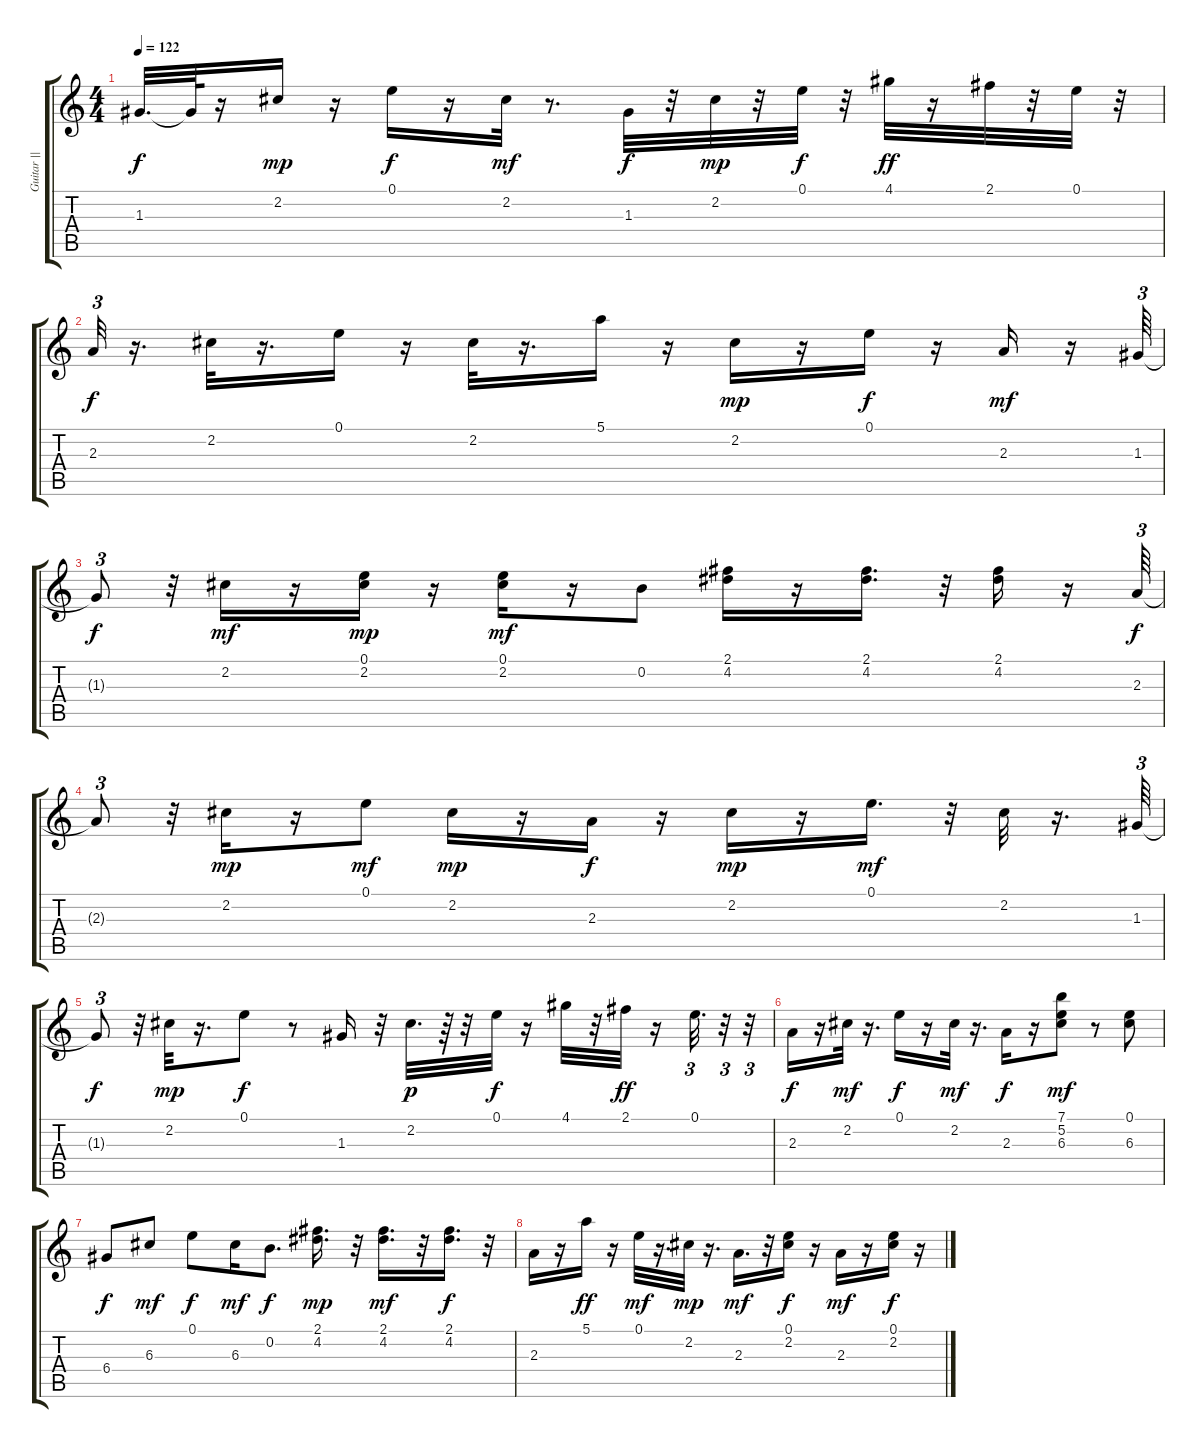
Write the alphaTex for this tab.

\track ("Guitar ||" "Guitar ||") {instrument electricguitarclean}
\staff {score tabs}
\tuning (E4 B3 G3 D3 A2 E2) {hide}
\ts (4 4)
\tempo 122
\clef g2
\ks c
1.3.32{d dy f} 1.3{t}.64 r.16 2.2.16{dy mp} r.16 0.1.16{dy f} r.16 2.2.32{dy mf} r.8{d} 1.3.32{dy f} r.32 2.2.32{dy mp} r.32 0.1.32{dy f} r.32 4.1.32{dy ff} r.16 2.1.32 r.32 0.1.32 r.32 |
2.3.32{tu (3 2) dy f} r.16{d} 2.2.32 r.16{d} 0.1.16 r.16 2.2.32 r.16{d} 5.1.16 r.16 2.2.16{dy mp} r.16 0.1.16{dy f} r.16 2.3.16{dy mf} r.16 1.3.64{tu (3 2)} |
1.3{t}.8{tu (3 2) dy f} r.32 2.2.16{dy mf} r.16 (0.1 2.2).16{dy mp} r.16 (0.1 2.2).16{dy mf} r.16 0.2.8 (2.1 4.2).16 r.16 (2.1 4.2).16{d} r.32 (2.1 4.2).16 r.16 2.3.64{tu (3 2) dy f} |
2.3{t}.8{tu (3 2)} r.32 2.2.16{dy mp} r.16 0.1.8{dy mf} 2.2.16{dy mp} r.16 2.3.16{dy f} r.16 2.2.16{dy mp} r.16 0.1.16{d dy mf} r.32 2.2.32 r.16{d} 1.3.64{tu (3 2)} |
1.3{t}.8{tu (3 2) dy f} r.32 2.2.32{dy mp} r.16{d} 0.1.8{dy f} r.8 1.3.16 r.32 2.2.32{d dy p} r.64 r.32 0.1.32{dy f} r.16 4.1.32 r.32 2.1.32{dy ff} r.16 0.1.32{d tu (3 2)} r.32{tu (3 2)} r.32{tu (3 2)} |
2.3.16{dy f} r.16 2.2.32{dy mf} r.16{d} 0.1.16{dy f} r.16 2.2.32{dy mf} r.16{d} 2.3.16{dy f} r.16 (7.1 5.2 6.3).8{dy mf} r.8 (0.1 6.3).8 |
6.4.8{dy f} 6.3.8{dy mf} 0.1.8{dy f} 6.3.16{dy mf} 0.2.8{d dy f} (2.1 4.2).16{d dy mp} r.32 (2.1 4.2).16{d dy mf} r.32 (2.1 4.2).16{d dy f} r.32 |
2.3.16 r.16 5.1.16{dy ff} r.16 0.1.32{dy mf} r.16{d} 2.2.32{dy mp} r.16{d} 2.3.16{d dy mf} r.32 (0.1 2.2).16{dy f} r.16 2.3.16{dy mf} r.16 (0.1 2.2).16{dy f} r.16
